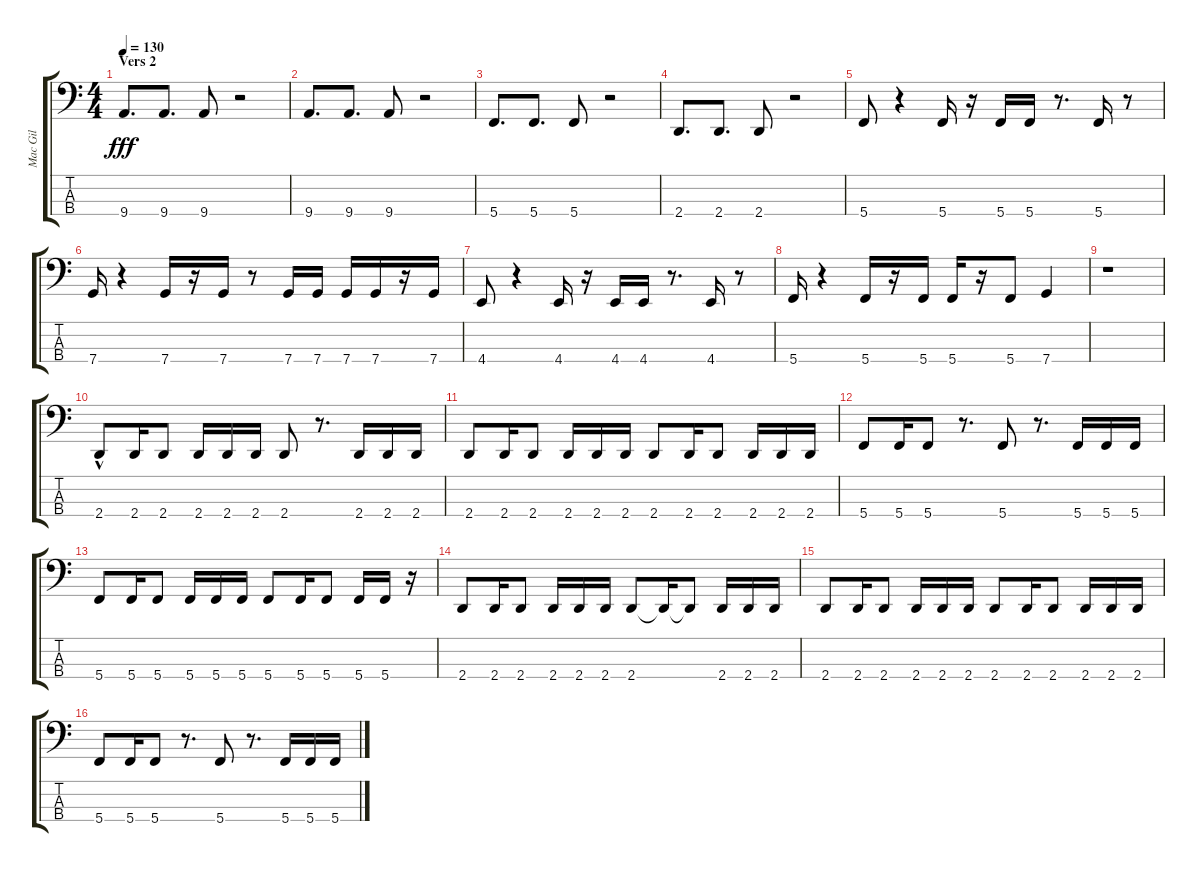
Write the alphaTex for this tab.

\track ("Mac Gil" "Mac Gil") {instrument electricbassfinger}
\staff {score tabs}
\tuning (F2 C2 G1 C1) {hide}
\ts (4 4)
\section ("" "Vers 2")
\tempo 130
\clef f4
\ks c
9.4.8{d dy fff} 9.4.8{d} 9.4.8 r.2 |
9.4.8{d} 9.4.8{d} 9.4.8 r.2 |
5.4.8{d} 5.4.8{d} 5.4.8 r.2 |
2.4.8{d} 2.4.8{d} 2.4.8 r.2 |
5.4.8 r.4 5.4.16 r.16 5.4.16 5.4.16 r.8{d} 5.4.16 r.8 |
7.4.16 r.4 7.4.16 r.16 7.4.16 r.8 7.4.16 7.4.16 7.4.16 7.4.16 r.16 7.4.16 |
4.4.8 r.4 4.4.16 r.16 4.4.16 4.4.16 r.8{d} 4.4.16 r.8 |
5.4.16 r.4 5.4.16 r.16 5.4.16 5.4.16 r.16 5.4.8 7.4.4 |
r.1 |
2.4{hac}.8 2.4.16 2.4.8 2.4.16 2.4.16 2.4.16 2.4.8 r.8{d} 2.4.16 2.4.16 2.4.16 |
2.4.8 2.4.16 2.4.8 2.4.16 2.4.16 2.4.16 2.4.8 2.4.16 2.4.8 2.4.16 2.4.16 2.4.16 |
5.4.8 5.4.16 5.4.8 r.8{d} 5.4.8 r.8{d} 5.4.16 5.4.16 5.4.16 |
5.4.8 5.4.16 5.4.8 5.4.16 5.4.16 5.4.16 5.4.8 5.4.16 5.4.8 5.4.16 5.4.16 r.16 |
2.4.8 2.4.16 2.4.8 2.4.16 2.4.16 2.4.16 2.4.8 2.4{t}.16 2.4{t}.8 2.4.16 2.4.16 2.4.16 |
2.4.8 2.4.16 2.4.8 2.4.16 2.4.16 2.4.16 2.4.8 2.4.16 2.4.8 2.4.16 2.4.16 2.4.16 |
5.4.8 5.4.16 5.4.8 r.8{d} 5.4.8 r.8{d} 5.4.16 5.4.16 5.4.16
